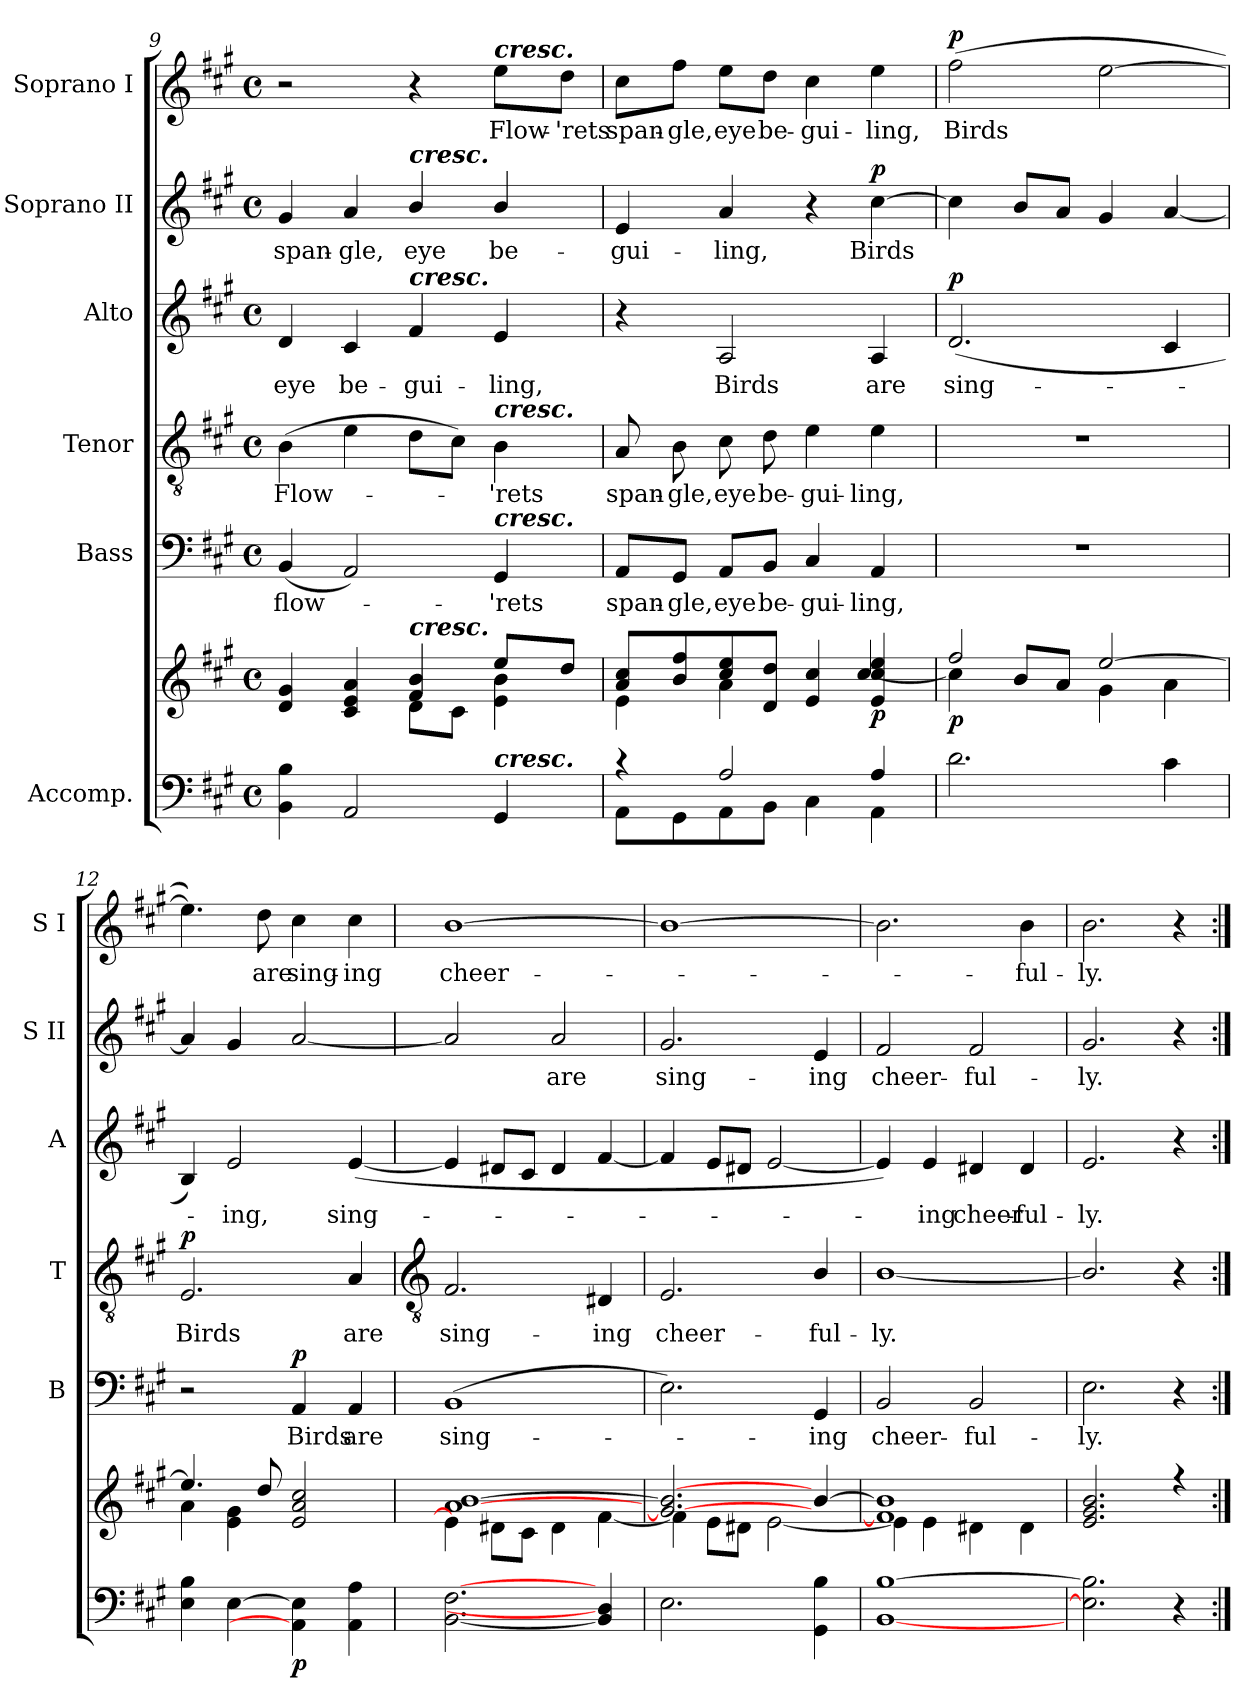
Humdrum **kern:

**kern	**kern	**dynam	**kern	**text	**dynam	**kern	**text	**dynam	**kern	**text	**dynam	**kern	**text	**dynam	**kern	**text	**dynam
*part6	*part6	*part6	*part5	*part5	*part5	*part4	*part4	*part4	*part3	*part3	*part3	*part2	*part2	*part2	*part1	*part1	*part1
*staff7	*staff6	*staff6/7	*staff5	*staff5	*staff5	*staff4	*staff4	*staff4	*staff3	*staff3	*staff3	*staff2	*staff2	*staff2	*staff1	*staff1	*staff1
*I"Accomp.	*	*	*I"Bass	*	*	*I"Tenor	*	*	*I"Alto	*	*	*I"Soprano II	*	*	*I"Soprano I	*	*
*	*	*	*I'B	*	*	*I'T	*	*	*I'A	*	*	*I'S II	*	*	*I'S I	*	*
!!LO:LB:g=z
*clefF4	*clefG2	*	*clefF4	*	*	*clefGv2	*	*	*clefG2	*	*	*clefG2	*	*	*clefG2	*	*
*k[f#c#g#]	*k[f#c#g#]	*	*k[f#c#g#]	*	*	*k[f#c#g#]	*	*	*k[f#c#g#]	*	*	*k[f#c#g#]	*	*	*k[f#c#g#]	*	*
*A:	*A:	*	*A:	*	*	*A:	*	*	*A:	*	*	*A:	*	*	*A:	*	*
*M4/4	*M4/4	*	*M4/4	*	*	*M4/4	*	*	*M4/4	*	*	*M4/4	*	*	*M4/4	*	*
*met(c)	*met(c)	*	*met(c)	*	*	*met(c)	*	*	*met(c)	*	*	*met(c)	*	*	*met(c)	*	*
=9	=9	=9	=9	=9	=9	=9	=9	=9	=9	=9	=9	=9	=9	=9	=9	=9	=9
*^	*^	*	*	*	*	*	*	*	*	*	*	*	*	*	*	*	*
!	!	!	!	!	!	!LO:LY:b	!	!	!LO:LY:b	!	!	!LO:LY:b	!	!	!LO:LY:b	!	!	!	!
1ryy	4BB\ 4B\	4d/ 4g#/	2ryy	.	(<4BB	flow-	.	(>4B	Flow-	.	4d	eye	.	4g#	span-	.	2r	.	.
!	!	!	!	!	!	!	!	!	!	!	!	!LO:LY:b	!	!	!LO:LY:b	!	!	!	!
.	2AA/	4c#/ 4e/ 4a/	.	.	2AA)	.	.	4e	.	.	4c#	be-	.	4a	-gle,	.	.	.	.
!	!	!	!	!	!	!	!	!	!	!	!	!	!	!LO:TX:a:Bi:t=cresc.	!	!	!	!	!
!	!	!	!	!	!	!	!	!	!	!	!LO:TX:a:Bi:t=cresc.	!	!	!	!	!	!	!	!
!	!	!LO:TX:a:Bi:t=cresc.	!	!	!	!	!	!	!	!	!	!	!	!	!	!	!	!	!
!	!	!	!	!	!	!	!	!	!	!	!	!LO:LY:b	!	!	!LO:LY:b	!	!	!	!
.	.	4f#/ 4b/	8d\L	.	.	.	.	8dL	.	.	4f#	-gui-	.	4b/	eye	.	4r	.	.
.	.	.	8c#\J	.	.	.	.	8c#J)	.	.	.	.	.	.	.	.	.	.	.
!	!	!	!	!	!	!	!	!	!	!	!	!	!	!	!	!	!LO:TX:a:Bi:t=cresc.	!	!
!	!	!	!	!	!	!	!	!LO:TX:a:Bi:t=cresc.	!	!	!	!	!	!	!	!	!	!	!
!	!	!	!	!	!LO:TX:a:Bi:t=cresc.	!	!	!	!	!	!	!	!	!	!	!	!	!	!
!	!LO:TX:a:Bi:t=cresc.	!	!	!	!	!	!	!	!	!	!	!	!	!	!	!	!	!	!
!	!	!	!	!	!	!LO:LY:b	!	!	!LO:LY:b	!	!	!LO:LY:b	!	!	!LO:LY:b	!	!	!LO:LY:b	!
.	4GG#/	8ee/L	4e\ 4b\	.	4GG#	'rets	.	4B	'rets	.	4e	-ling,	.	4b/	be-	.	8ee\L	Flow-	.
!	!	!	!	!	!	!	!	!	!	!	!	!	!	!	!	!	!	!LO:LY:b	!
.	.	8dd/J	.	.	.	.	.	.	.	.	.	.	.	.	.	.	8dd\J	-'rets	.
=10	=10	=10	=10	=10	=10	=10	=10	=10	=10	=10	=10	=10	=10	=10	=10	=10	=10	=10	=10
!	!	!	!	!	!	!LO:LY:b	!	!	!LO:LY:b	!	!	!	!	!	!LO:LY:b	!	!	!LO:LY:b	!
4r	8AA\L	8a/ 8cc#/L	4e\	.	8AA/L	span-	.	8A	span-	.	4r	.	.	4e	-gui-	.	8cc#\L	span-	.
!	!	!	!	!	!	!LO:LY:b	!	!	!LO:LY:b	!	!	!	!	!	!	!	!	!LO:LY:b	!
.	8GG#\	8b/ 8ff#/	.	.	8GG#/J	-gle,	.	8B	-gle,	.	.	.	.	.	.	.	8ff#\J	-gle,	.
!	!	!	!	!	!	!LO:LY:b	!	!	!LO:LY:b	!	!	!LO:LY:b	!	!	!LO:LY:b	!	!	!LO:LY:b	!
2A/	8AA\	8cc#/ 8ee/	4a\	.	8AA/L	eye	.	8c#	eye	.	2A	Birds	.	4a	-ling,	.	8ee\L	eye	.
!	!	!	!	!	!	!LO:LY:b	!	!	!LO:LY:b	!	!	!	!	!	!	!	!	!LO:LY:b	!
.	8BB\J	8d/ 8dd/J	.	.	8BB/J	be-	.	8d	be-	.	.	.	.	.	.	.	8dd\J	be-	.
!	!	!	!	!	!	!LO:LY:b	!	!	!LO:LY:b	!	!	!	!	!	!	!	!	!LO:LY:b	!
.	4C#\	4e/ 4cc#/	4ryy	.	4C#	-gui-	.	4e	-gui-	.	.	.	.	4r	.	.	4cc#	-gui-	.
!	!	!	!	!LO:DY:b	!	!LO:LY:b	!	!	!LO:LY:b	!	!	!LO:LY:b	!	!	!LO:LY:b	!LO:DY:b	!	!LO:LY:b	!
4A/	4AA\	4e/ 4cc#/ 4ee/	[4cc#/	p	4AA	-ling,	.	4e	-ling,	.	4A	are	.	[4cc#	Birds	p	4ee	-ling,	.
=11	=11	=11	=11	=11	=11	=11	=11	=11	=11	=11	=11	=11	=11	=11	=11	=11	=11	=11	=11
!	!	!	!	!LO:DY:b	!	!	!	!	!	!	!	!LO:LY:b	!LO:DY:b	!	!	!	!	!LO:LY:b	!LO:DY:b
*v	*v	*	*	*	*	*	*	*	*	*	*	*	*	*	*	*	*	*	*
2.d\	2ff#/	4cc#\]	p	1r	.	.	1r	.	.	(<2.d	sing-	p	4cc#]	.	.	(>2ff#	Birds	p
.	.	8b/L	.	.	.	.	.	.	.	.	.	.	8b/L	.	.	.	.	.
.	.	8a\J	.	.	.	.	.	.	.	.	.	.	8aJ	.	.	.	.	.
.	[2ee/	4g#\	.	.	.	.	.	.	.	.	.	.	4g#	.	.	[2ee	.	.
4c#\	.	4a\	.	.	.	.	.	.	.	4c#	.	.	[4a	.	.	.	.	.
=12	=12	=12	=12	=12	=12	=12	=12	=12	=12	=12	=12	=12	=12	=12	=12	=12	=12	=12
!	!	!	!	!	!	!	!	!LO:LY:b	!LO:DY:b	!	!	!	!	!	!	!	!	!
4E\ 4B\	4.ee/]	4a\	.	2r	.	.	2.E	Birds	p	4B)	.	.	4a]	.	.	4.ee])	.	.
!	!	!	!	!	!	!	!	!	!	!	!LO:LY:b	!	!	!	!	!	!	!
[4E\	.	4e\ 4g#\	.	.	.	.	.	.	.	2e	ing,	.	4g#	.	.	.	.	.
!	!	!	!	!	!	!	!	!	!	!	!	!	!	!	!	!	!LO:LY:b	!
.	8dd/	.	.	.	.	.	.	.	.	.	.	.	.	.	.	8dd	are	.
!	!	!	!LO:DY:b=2	!	!LO:LY:b	!LO:DY:b	!	!	!	!	!	!	!	!	!	!	!LO:LY:b	!
4AA\] 4E\]	2e/ 2a/ 2cc#/	2ryy	p	4AA	Birds	p	.	.	.	.	.	.	[2a	.	.	4cc#	sing-	.
!	!	!	!	!	!LO:LY:b	!	!	!LO:LY:b	!	!	!LO:LY:b	!	!	!	!	!	!LO:LY:b	!
4AA\ 4A\	.	.	.	4AA	are	.	4A	are	.	(<[4e	sing-	.	.	.	.	4cc#	-ing	.
!!LO:LB:g=z
=13	=13	=13	=13	=13	=13	=13	=13	=13	=13	=13	=13	=13	=13	=13	=13	=13	=13	=13
*	*	*	*	*	*	*	*clefGv2	*	*	*	*	*	*	*	*	*	*	*
!	!	!	!	!	!LO:LY:b	!	!	!LO:LY:b	!	!	!	!	!	!	!	!	!LO:LY:b	!
[2.BB [2.F#	[1a/ [1b/	4e\]	.	(>1BB	sing-	.	2.F#	sing-	.	4e]	.	.	2a]	.	.	[1b	cheer-	.
.	.	8d#X\L	.	.	.	.	.	.	.	8d#XL	.	.	.	.	.	.	.	.
.	.	8c#\J	.	.	.	.	.	.	.	8c#J	.	.	.	.	.	.	.	.
!	!	!	!	!	!	!	!	!	!	!	!	!	!	!LO:LY:b	!	!	!	!
.	.	4d#\	.	.	.	.	.	.	.	4d#	.	.	2a	are	.	.	.	.
!	!	!	!	!	!	!	!	!LO:LY:b	!	!	!	!	!	!	!	!	!	!
4BB] 4D#]	.	[4f#\	.	.	.	.	4D#X	-ing	.	[4f#	.	.	.	.	.	.	.	.
=14	=14	=14	=14	=14	=14	=14	=14	=14	=14	=14	=14	=14	=14	=14	=14	=14	=14	=14
!	!	!	!	!	!	!	!	!LO:LY:b	!	!	!	!	!	!LO:LY:b	!	!	!	!
2.E	2.g#/_ 2.b/_	4f#\]	.	2.E)	.	.	2.E	cheer-	.	4f#]	.	.	2.g#	sing-	.	1b_	.	.
.	.	8e\L	.	.	.	.	.	.	.	8eL	.	.	.	.	.	.	.	.
.	.	8d#X\J	.	.	.	.	.	.	.	8d#XJ	.	.	.	.	.	.	.	.
.	.	[2e\	.	.	.	.	.	.	.	[2e	.	.	.	.	.	.	.	.
!	!	!	!	!	!LO:LY:b	!	!	!LO:LY:b	!	!	!	!	!	!LO:LY:b	!	!	!	!
4GG# 4B	[4b/	.	.	4GG#	ing	.	4B/	-ful-	.	.	.	.	4e	-ing	.	.	.	.
=15	=15	=15	=15	=15	=15	=15	=15	=15	=15	=15	=15	=15	=15	=15	=15	=15	=15	=15
!	!	!	!	!	!LO:LY:b	!	!	!LO:LY:b	!	!	!	!	!	!LO:LY:b	!	!	!	!
[1BB [1B	1f#/] 1b/]	4e\]	.	2BB	cheer-	.	[1B/	-ly.	.	4e])	.	.	2f#	cheer-	.	2.b]	.	.
!	!	!	!	!	!	!	!	!	!	!	!LO:LY:b	!	!	!	!	!	!	!
.	.	4e\	.	.	.	.	.	.	.	4e	ing	.	.	.	.	.	.	.
!	!	!	!	!	!LO:LY:b	!	!	!	!	!	!LO:LY:b	!	!	!LO:LY:b	!	!	!	!
.	.	4d#X\	.	2BB	-ful-	.	.	.	.	4d#X	cheer-	.	2f#	-ful-	.	.	.	.
!	!	!	!	!	!	!	!	!	!	!	!LO:LY:b	!	!	!	!	!	!LO:LY:b	!
.	.	4d#\	.	.	.	.	.	.	.	4d#	-ful-	.	.	.	.	4b	ful-	.
=16	=16	=16	=16	=16	=16	=16	=16	=16	=16	=16	=16	=16	=16	=16	=16	=16	=16	=16
!	!	!	!	!	!LO:LY:b	!	!	!	!	!	!LO:LY:b	!	!	!LO:LY:b	!	!	!LO:LY:b	!
2.E] 2.B]	2.e/ 2.g#/ 2.b/	1ryy	.	2.E	-ly.	.	2.B/]	.	.	2.e	-ly.	.	2.g#	-ly.	.	2.b	-ly.	.
4r	4r	.	.	4r	.	.	4r	.	.	4r	.	.	4r	.	.	4r	.	.
*	*v	*v	*	*	*	*	*	*	*	*	*	*	*	*	*	*	*	*
=:|!	=:|!	=:|!	=:|!	=:|!	=:|!	=:|!	=:|!	=:|!	=:|!	=:|!	=:|!	=:|!	=:|!	=:|!	=:|!	=:|!	=:|!
*-	*-	*-	*-	*-	*-	*-	*-	*-	*-	*-	*-	*-	*-	*-	*-	*-	*-
